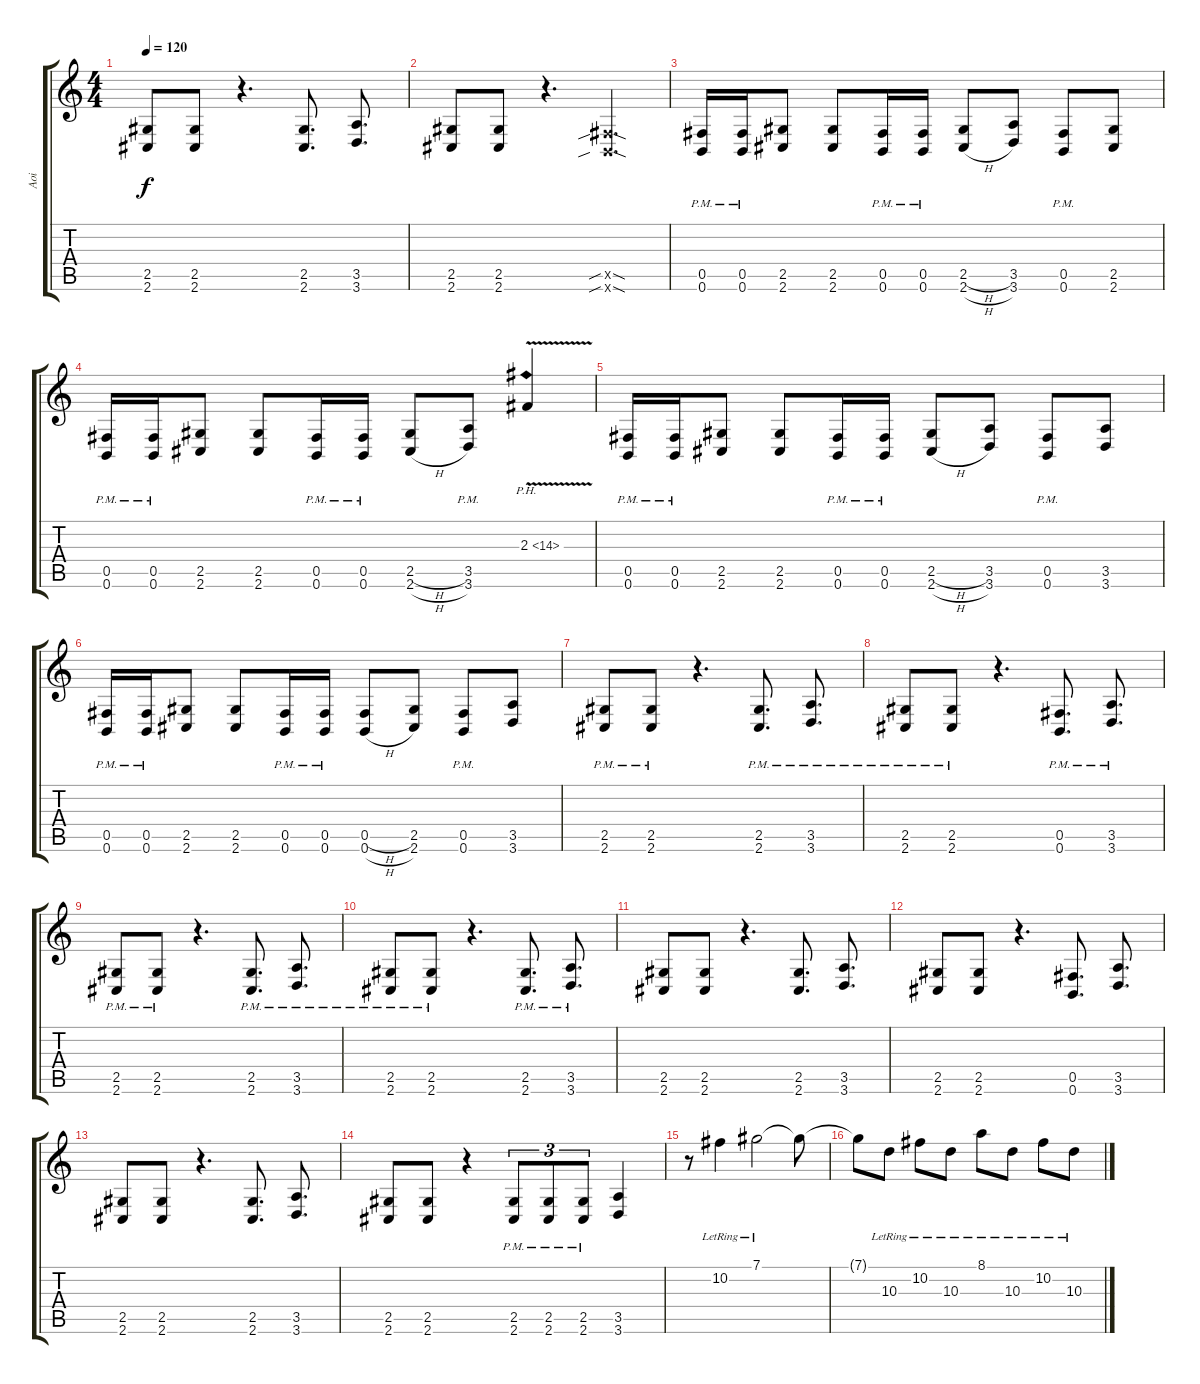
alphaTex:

\track ("Aoi" "Aoi") {instrument overdrivenguitar}
\staff {score tabs}
\tuning (Db4 Ab3 E3 B2 Gb2 B1) {hide}
\ts (4 4)
\tempo 120
\clef g2
\ks c
(2.5 2.6).8{dy f} (2.5 2.6).8 r.4{d} (2.5 2.6).8{d} (3.5 3.6).8{d} |
(2.5 2.6).8 (2.5 2.6).8 r.4{d} (0.5{sib sod x} 0.6{sib sod x}).4{d} |
(0.5{pm} 0.6{pm}).16 (0.5{pm} 0.6{pm}).16 (2.5 2.6).8 (2.5 2.6).8 (0.5{pm} 0.6{pm}).16 (0.5{pm} 0.6{pm}).16 (2.5{h} 2.6{h}).8 (3.5 3.6).8 (0.5{pm} 0.6{pm}).8 (2.5 2.6).8 |
(0.5{pm} 0.6{pm}).16 (0.5{pm} 0.6{pm}).16 (2.5 2.6).8 (2.5 2.6).8 (0.5{pm} 0.6{pm}).16 (0.5{pm} 0.6{pm}).16 (2.5{h} 2.6{h}).8 (3.5{pm} 3.6{pm}).8 2.3{ph 12 v}.4 |
(0.5{pm} 0.6{pm}).16 (0.5{pm} 0.6{pm}).16 (2.5 2.6).8 (2.5 2.6).8 (0.5{pm} 0.6{pm}).16 (0.5{pm} 0.6{pm}).16 (2.5{h} 2.6{h}).8 (3.5 3.6).8 (0.5{pm} 0.6{pm}).8 (3.5 3.6).8 |
(0.5{pm} 0.6{pm}).16 (0.5{pm} 0.6{pm}).16 (2.5 2.6).8 (2.5 2.6).8 (0.5{pm} 0.6{pm}).16 (0.5{pm} 0.6{pm}).16 (0.5{h} 0.6{h}).8 (2.5 2.6).8 (0.5{pm} 0.6{pm}).8 (3.5 3.6).8 |
(2.5{pm} 2.6{pm}).8 (2.5{pm} 2.6{pm}).8 r.4{d} (2.5{pm} 2.6{pm}).8{d} (3.5{pm} 3.6{pm}).8{d} |
(2.5{pm} 2.6{pm}).8 (2.5{pm} 2.6{pm}).8 r.4{d} (0.5{pm} 0.6{pm}).8{d} (3.5{pm} 3.6{pm}).8{d} |
(2.5{pm} 2.6{pm}).8 (2.5{pm} 2.6{pm}).8 r.4{d} (2.5{pm} 2.6{pm}).8{d} (3.5{pm} 3.6{pm}).8{d} |
(2.5{pm} 2.6{pm}).8 (2.5{pm} 2.6{pm}).8 r.4{d} (2.5{pm} 2.6{pm}).8{d} (3.5{pm} 3.6{pm}).8{d} |
(2.5 2.6).8 (2.5 2.6).8 r.4{d} (2.5 2.6).8{d} (3.5 3.6).8{d} |
(2.5 2.6).8 (2.5 2.6).8 r.4{d} (0.5 0.6).8{d} (3.5 3.6).8{d} |
(2.5 2.6).8 (2.5 2.6).8 r.4{d} (2.5 2.6).8{d} (3.5 3.6).8{d} |
(2.5 2.6).8 (2.5 2.6).8 r.4 (2.5{pm} 2.6{pm}).8{tu (3 2)} (2.5{pm} 2.6{pm}).8{tu (3 2)} (2.5{pm} 2.6{pm}).8{tu (3 2)} (3.5 3.6).4 |
r.8 10.2{lr}.4{instrument electricguitarclean} 7.1{lr}.2 7.1{t}.8 |
7.1{t}.8 10.3{lr}.8 10.2{lr}.8 10.3{lr}.8 8.1{lr}.8 10.3{lr}.8 10.2{lr}.8 10.3{lr}.8
